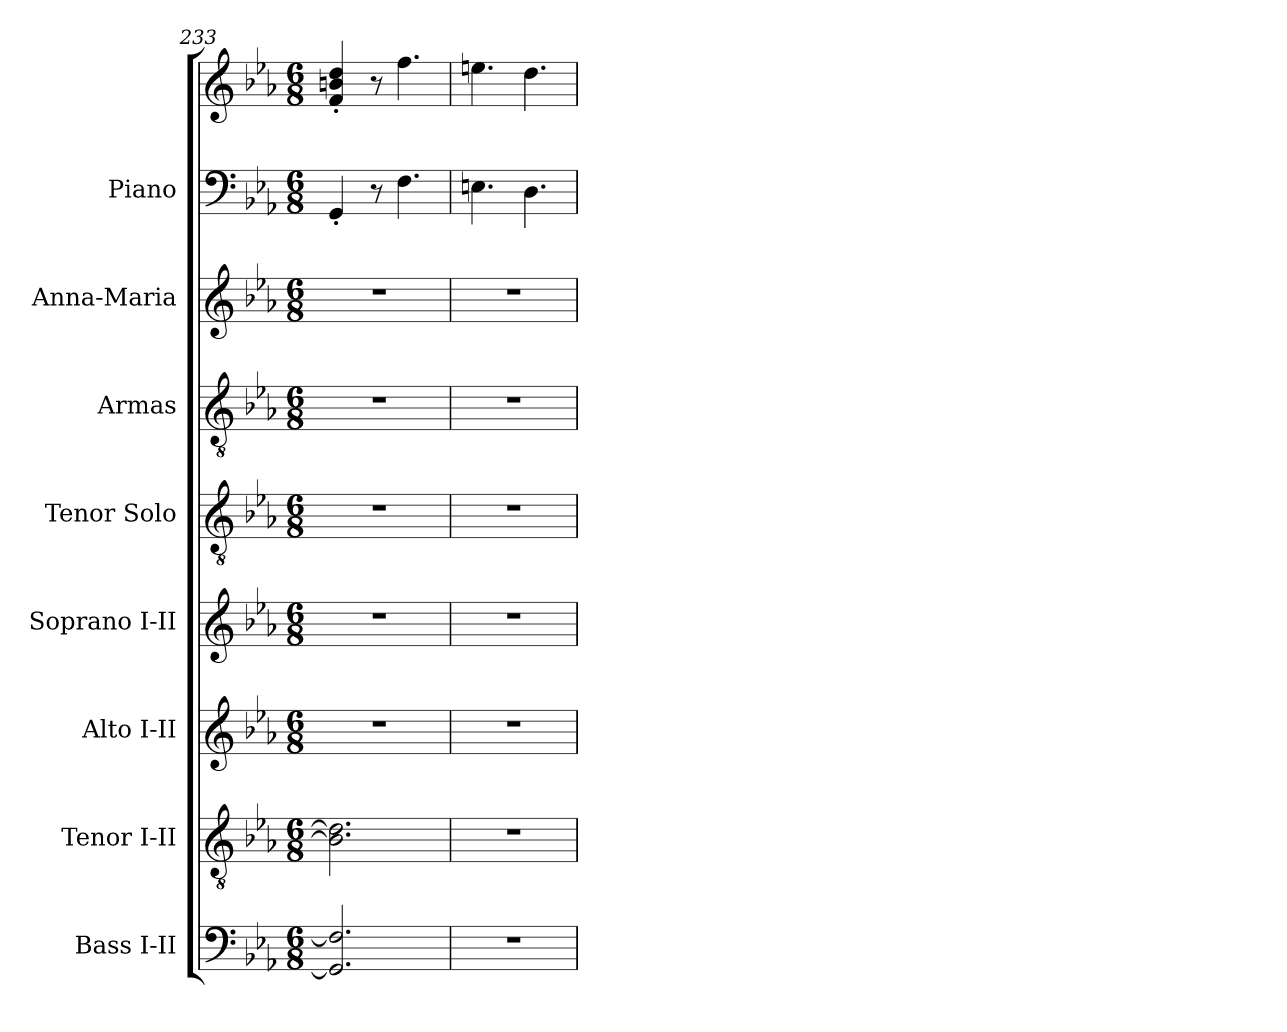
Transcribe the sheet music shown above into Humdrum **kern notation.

**kern	**kern	**kern	**kern	**kern	**kern	**kern	**kern	**kern
*part8	*part7	*part6	*part5	*part4	*part3	*part2	*part1	*part1
*staff9	*staff8	*staff7	*staff6	*staff5	*staff4	*staff3	*staff2	*staff1
*I"Bass I-II	*I"Tenor I-II	*I"Alto I-II	*I"Soprano I-II	*I"Tenor Solo	*I"Armas	*I"Anna-Maria	*I"Piano	*
*I'B.	*I'T.	*I'A.	*I'S.	*I'T. Solo	*I'Armas	*I'A-M	*I'Pno.	*
*clefF4	*clefGv2	*clefG2	*clefG2	*clefGv2	*clefGv2	*clefG2	*clefF4	*clefG2
*	*ITrd7c12	*	*	*ITrd7c12	*ITrd7c12	*	*	*
*k[b-e-a-]	*k[b-e-a-]	*k[b-e-a-]	*k[b-e-a-]	*k[b-e-a-]	*k[b-e-a-]	*k[b-e-a-]	*k[b-e-a-]	*k[b-e-a-]
*E-:	*E-:	*E-:	*E-:	*E-:	*E-:	*E-:	*E-:	*E-:
*M6/8	*M6/8	*M6/8	*M6/8	*M6/8	*M6/8	*M6/8	*M6/8	*M6/8
=233	=233	=233	=233	=233	=233	=233	=233	=233
!	!	!LO:N:vis=1	!LO:N:vis=1	!LO:N:vis=1	!LO:N:vis=1	!LO:N:vis=1	!	!
2.GGi/] 2.Fi]	2.BBi\] 2.Di]	2.r	2.r	2.r	2.r	2.r	4GG'i/	4fi/' 4bni' 4ddi'
.	.	.	.	.	.	.	8r	8r
.	.	.	.	.	.	.	4.Fi\	4.ffi\
=234	=234	=234	=234	=234	=234	=234	=234	=234
!LO:N:vis=1	!LO:N:vis=1	!LO:N:vis=1	!LO:N:vis=1	!LO:N:vis=1	!LO:N:vis=1	!LO:N:vis=1	!	!
2.r	2.r	2.r	2.r	2.r	2.r	2.r	4.Eni\	4.eeni\
.	.	.	.	.	.	.	4.Di\	4.ddi\
=	=	=	=	=	=	=	=	=
*-	*-	*-	*-	*-	*-	*-	*-	*-
